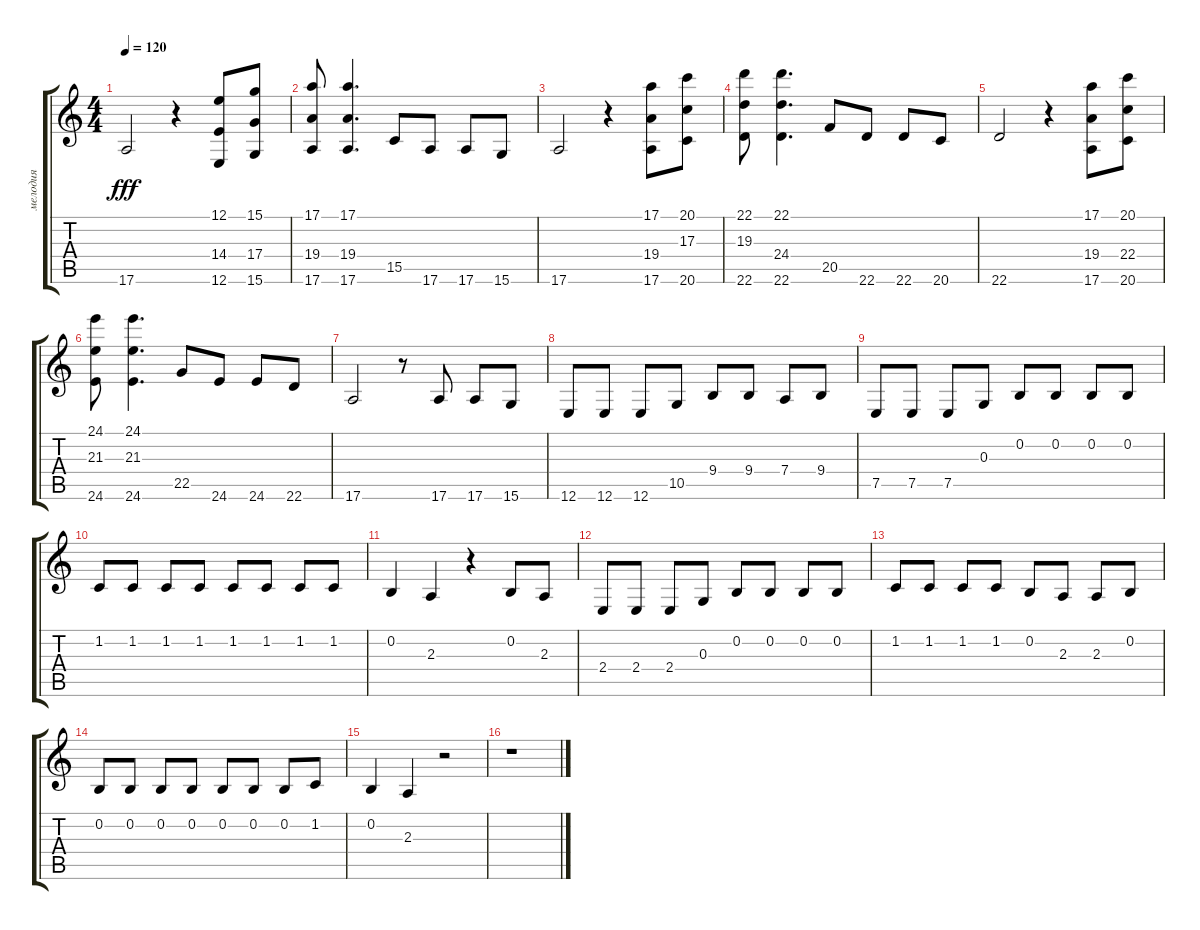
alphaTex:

\track ("мелодия" "мелодия") {instrument acousticgrandpiano}
\staff {score tabs}
\tuning (E4 B3 G3 D3 A2 E2) {hide}
\ts (4 4)
\tempo 120
\clef g2
\ks c
17.6.2{dy fff} r.4 (12.1 14.4 12.6).8 (15.1 17.4 15.6).8 |
(17.1 19.4 17.6).8 (17.1 19.4 17.6).4{d} 15.5.8 17.6.8 17.6.8 15.6.8 |
17.6.2 r.4 (17.1 19.4 17.6).8 (20.1 17.3 20.6).8 |
(22.1 19.3 22.6).8 (22.1 24.4 22.6).4{d} 20.5.8 22.6.8 22.6.8 20.6.8 |
22.6.2 r.4 (17.1 19.4 17.6).8 (20.1 22.4 20.6).8 |
(24.1 21.3 24.6).8 (24.1 21.3 24.6).4{d} 22.5.8 24.6.8 24.6.8 22.6.8 |
17.6.2 r.8 17.6.8 17.6.8 15.6.8 |
12.6.8 12.6.8 12.6.8 10.5.8 9.4.8 9.4.8 7.4.8 9.4.8 |
7.5.8 7.5.8 7.5.8 0.3.8 0.2.8 0.2.8 0.2.8 0.2.8 |
1.2.8 1.2.8 1.2.8 1.2.8 1.2.8 1.2.8 1.2.8 1.2.8 |
0.2.4 2.3.4 r.4 0.2.8 2.3.8 |
2.4.8 2.4.8 2.4.8 0.3.8 0.2.8 0.2.8 0.2.8 0.2.8 |
1.2.8 1.2.8 1.2.8 1.2.8 0.2.8 2.3.8 2.3.8 0.2.8 |
0.2.8 0.2.8 0.2.8 0.2.8 0.2.8 0.2.8 0.2.8 1.2.8 |
0.2.4 2.3.4 r.2 |
r.1
